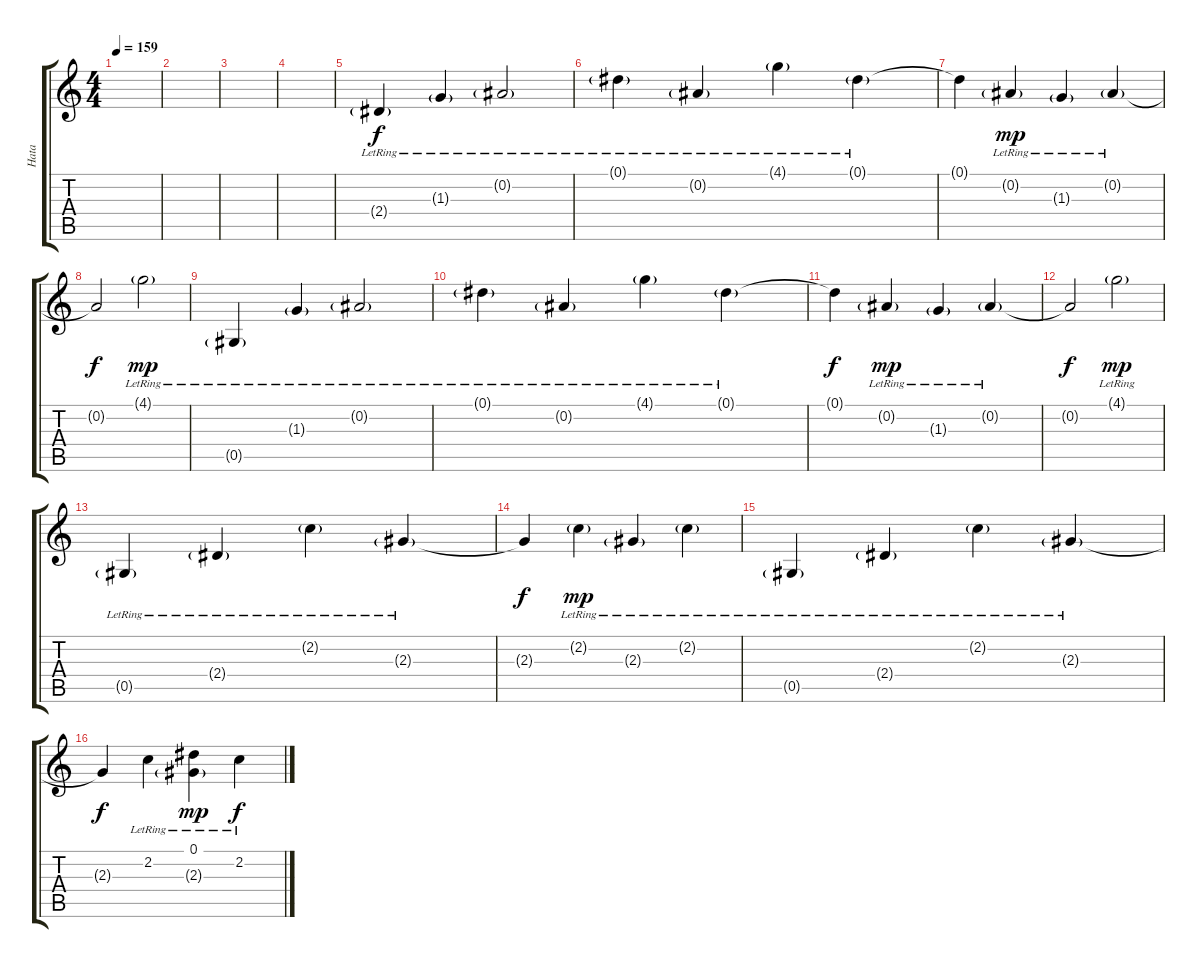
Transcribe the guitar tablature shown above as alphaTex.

\track ("Hata" "Hata") {instrument acousticguitarsteel}
\staff {score tabs}
\tuning (Eb4 Bb3 Gb3 Db3 Ab2 Eb2) {hide}
\ts (4 4)
\tempo 159
\clef g2
\ks c
|
|
|
|
2.4{g lr}.4 1.3{g lr}.4 0.2{g lr}.2 |
0.1{g lr}.4 0.2{g lr}.4 4.1{g lr}.4 0.1{g lr}.4 |
0.1{t}.4{dy f} 0.2{g lr}.4{dy mp} 1.3{g lr}.4 0.2{g lr}.4 |
0.2{t}.2{dy f} 4.1{g lr}.2{dy mp} |
0.5{g lr}.4 1.3{g lr}.4 0.2{g lr}.2 |
0.1{g lr}.4 0.2{g lr}.4 4.1{g lr}.4 0.1{g lr}.4 |
0.1{t}.4{dy f} 0.2{g lr}.4{dy mp} 1.3{g lr}.4 0.2{g lr}.4 |
0.2{t}.2{dy f} 4.1{g lr}.2{dy mp} |
0.5{g lr}.4 2.4{g lr}.4 2.2{g lr}.4 2.3{g lr}.4 |
2.3{t}.4{dy f} 2.2{g lr}.4{dy mp} 2.3{g lr}.4 2.2{g lr}.4 |
0.5{g lr}.4 2.4{g lr}.4 2.2{g lr}.4 2.3{g lr}.4 |
2.3{t}.4{dy f} 2.2{lr}.4 (0.1 2.3{g lr}).4{dy mp} 2.2{lr}.4{dy f}
